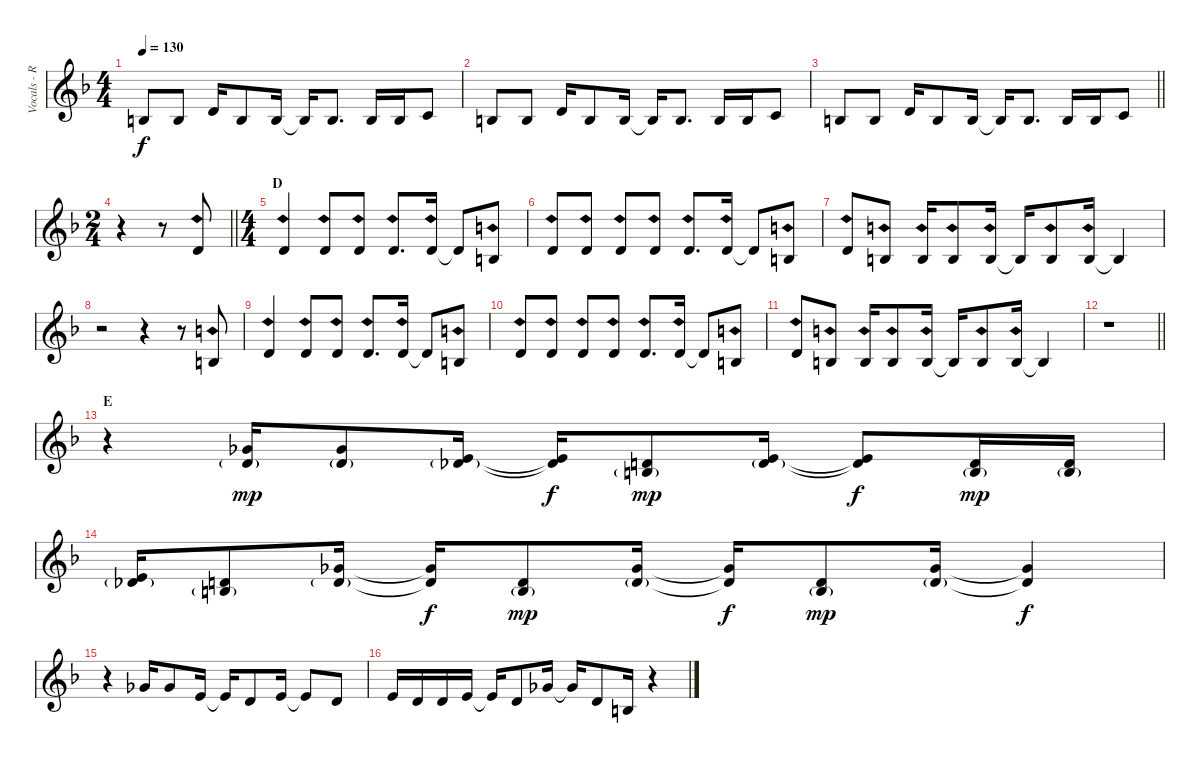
\track ("Vocals - Ruki" "Vocals - R") {instrument lead6voice}
\staff {score}
\tuning (Db4 Ab3 E3 B2 Gb2 Db2) {hide}
\ts (4 4)
\tempo 130
\clef g2
\ks f
3.2.8{dy f} 3.2.8 1.1.16 3.2.8 3.2.16 3.2{t}.16 3.2.8{d} 3.2.16 3.2.16 4.2.8 |
3.2.8 3.2.8 1.1.16 3.2.8 3.2.16 3.2{t}.16 3.2.8{d} 3.2.16 3.2.16 4.2.8 |
\barLineRight lightlight
3.2.8 3.2.8 1.1.16 3.2.8 3.2.16 3.2{t}.16 3.2.8{d} 3.2.16 3.2.16 4.2.8 |
\ts (2 4)
\barLineRight lightlight
r.4 r.8 1.1{sh 12}.8 |
\ts (4 4)
\section ("" "D")
1.1{sh 12}.4 1.1{sh 12}.8 1.1{sh 12}.8 1.1{sh 12}.8{d} 1.1{sh 12}.16 1.1{t}.8 3.2{sh 12}.8 |
1.1{sh 12}.8 1.1{sh 12}.8 1.1{sh 12}.8 1.1{sh 12}.8 1.1{sh 12}.8{d} 1.1{sh 12}.16 1.1{t}.8 3.2{sh 12}.8 |
1.1{sh 12}.8 3.2{sh 12}.8 3.2{sh 12}.16 3.2{sh 12}.8 3.2{sh 12}.16 3.2{t}.16 3.2{sh 12}.8 3.2{sh 12}.16 3.2{t}.4 |
r.2 r.4 r.8 3.2{sh 12}.8 |
1.1{sh 12}.4 1.1{sh 12}.8 1.1{sh 12}.8 1.1{sh 12}.8{d} 1.1{sh 12}.16 1.1{t}.8 3.2{sh 12}.8 |
1.1{sh 12}.8 1.1{sh 12}.8 1.1{sh 12}.8 1.1{sh 12}.8 1.1{sh 12}.8{d} 1.1{sh 12}.16 1.1{t}.8 3.2{sh 12}.8 |
1.1{sh 12}.8 3.2{sh 12}.8 3.2{sh 12}.16 3.2{sh 12}.8 3.2{sh 12}.16 3.2{t}.16 3.2{sh 12}.8 3.2{sh 12}.16 3.2{t}.4 |
\barLineRight lightlight
r.1 |
\section ("" "E")
r.4 (5.1 6.2{g}).16{dy mp} (5.1 6.2{g}).8 (3.1 5.2{g}).16 (3.1{t} 5.2{t}).16{dy f} (1.1 3.2{g}).8{dy mp} (3.1 6.2{g}).16 (3.1{t} 6.2{t}).8{dy f} (1.1 3.2{g}).16{dy mp} (1.1 3.2{g}).16 |
(3.1 5.2{g}).16 (1.1 3.2{g}).8 (5.1 6.2{g}).16 (5.1{t} 6.2{t}).16{dy f} (1.1 3.2{g}).8{dy mp} (5.1 6.2{g}).16 (5.1{t} 6.2{t}).16{dy f} (1.1 3.2{g}).8{dy mp} (5.1 6.2{g}).16 (5.1{t} 6.2{t}).4{dy f} |
r.4 5.1.16 5.1.8 3.1.16 3.1{t}.16 1.1.8 3.1.16 3.1{t}.8 1.1.8 |
3.1.16 1.1.16 1.1.16 3.1.16 3.1{t}.16 1.1.8 5.1.16 5.1{t}.16 1.1.8 3.2.16 r.4
